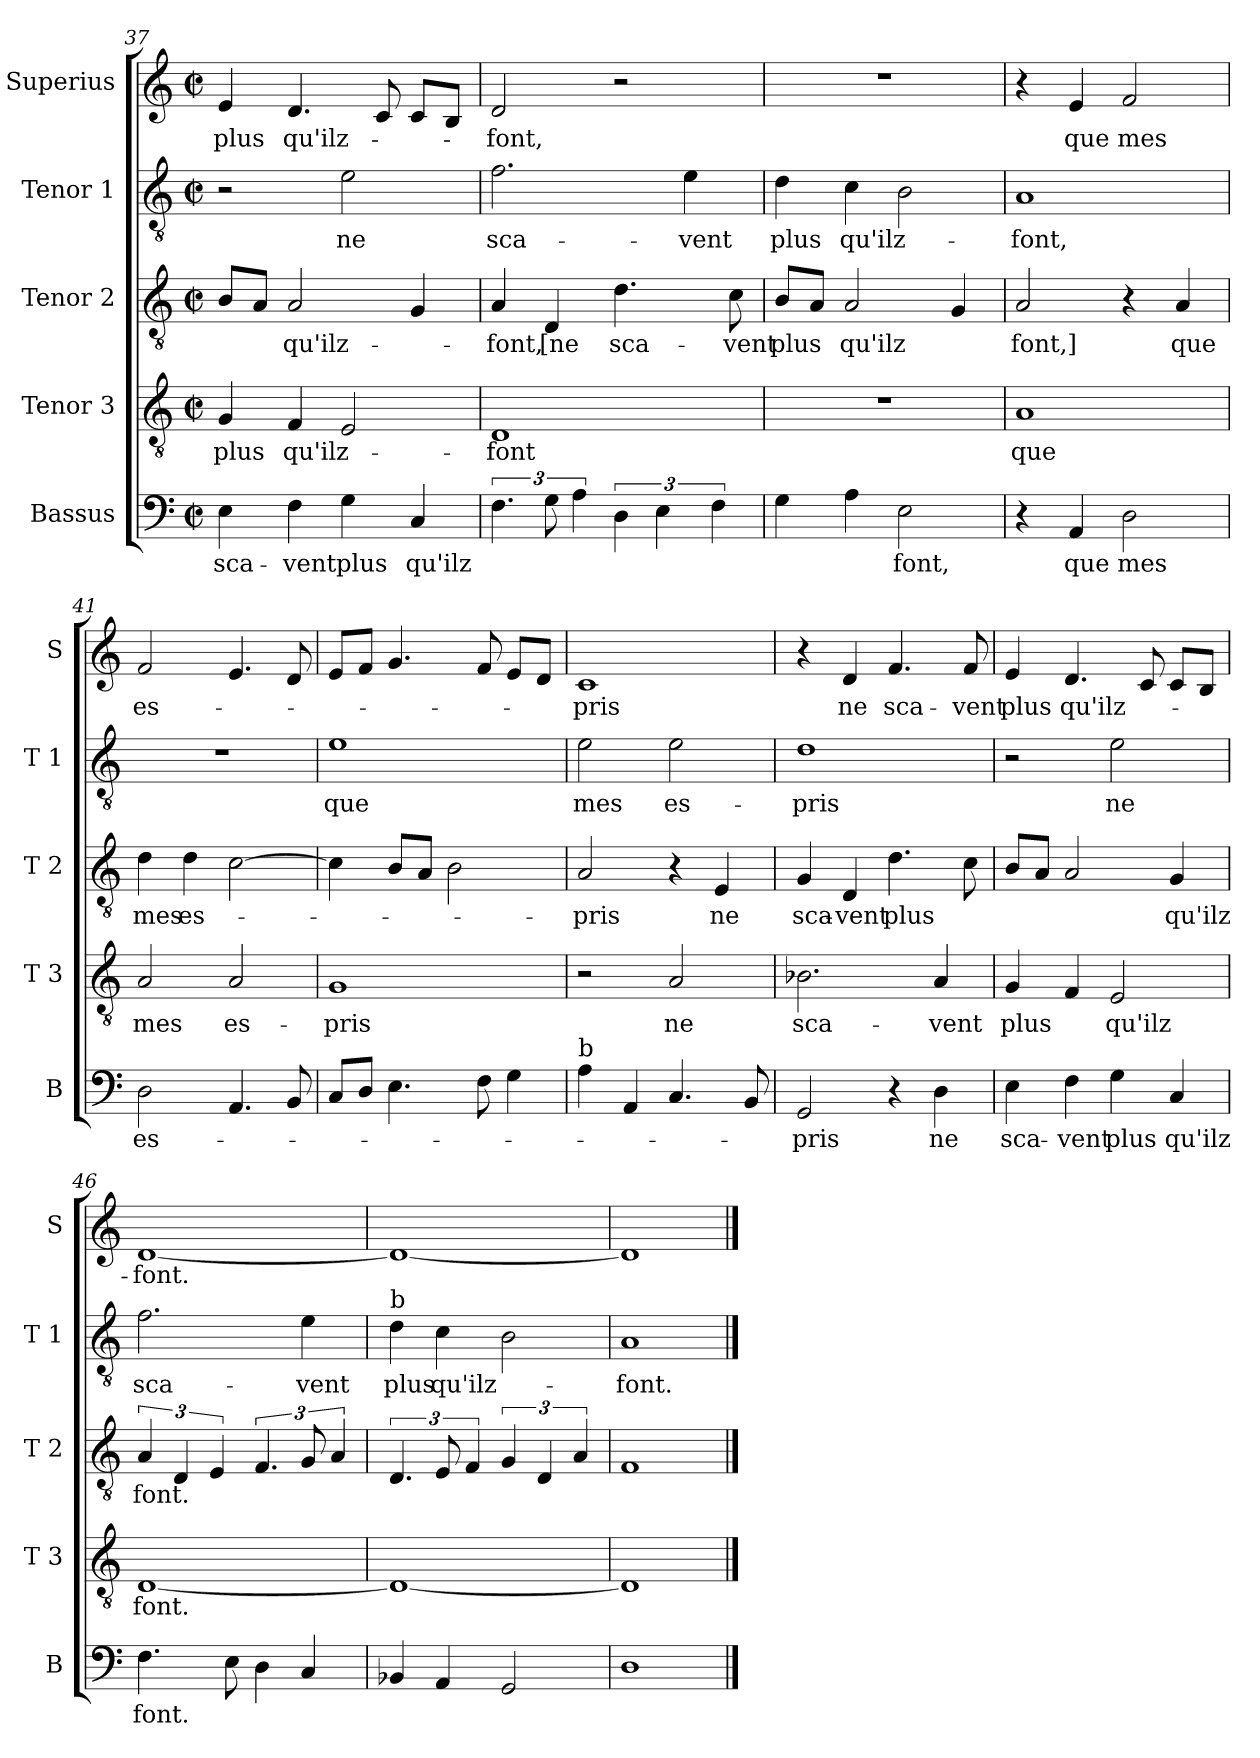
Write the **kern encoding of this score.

**kern	**text	**kern	**text	**kern	**text	**kern	**text	**kern	**text
*part5	*part5	*part4	*part4	*part3	*part3	*part2	*part2	*part1	*part1
*staff5	*staff5	*staff4	*staff4	*staff3	*staff3	*staff2	*staff2	*staff1	*staff1
*I"Bassus	*	*I"Tenor 3	*	*I"Tenor 2	*	*I"Tenor 1	*	*I"Superius	*
*I'B	*	*I'T 3	*	*I'T 2	*	*I'T 1	*	*I'S	*
!!LO:LB:g=z
*clefF4	*	*clefGv2	*	*clefGv2	*	*clefGv2	*	*clefG2	*
*k[]	*	*k[]	*	*k[]	*	*k[]	*	*k[]	*
*M2/2	*	*M2/2	*	*M2/2	*	*M2/2	*	*M2/2	*
*met(c|)	*	*met(c|)	*	*met(c|)	*	*met(c|)	*	*met(c|)	*
=37	=37	=37	=37	=37	=37	=37	=37	=37	=37
!	!LO:LY:b	!	!LO:LY:b	!	!	!	!	!	!LO:LY:b
4E\	sca-	4G/	plus	8B/L	.	2r	.	4e/	plus
.	.	.	.	8A/J	.	.	.	.	.
!	!LO:LY:b	!	!LO:LY:b	!	!LO:LY:b	!	!	!	!LO:LY:b
4F\	-vent	4F/	qu'ilz-	2A/	qu'ilz-	.	.	4.d/	qu'ilz-
!	!LO:LY:b	!	!	!	!	!	!LO:LY:b	!	!
4G\	plus	2E/	.	.	.	2e\	ne	.	.
.	.	.	.	.	.	.	.	8c/	.
!	!LO:LY:b	!	!	!	!	!	!	!	!
4C/	qu'ilz	.	.	4G/	.	.	.	8c/L	.
.	.	.	.	.	.	.	.	8B/J	.
=38	=38	=38	=38	=38	=38	=38	=38	=38	=38
!	!	!	!LO:LY:b	!	!LO:LY:b	!	!LO:LY:b	!	!LO:LY:b
6.F\	.	1D	-font	4A/	-font,	2.f\	sca-	2d/	-font,
!	!	!	!	!	!LO:LY:b	!	!	!	!
12G\	.	.	.	4D/	[ne	.	.	.	.
6A\	.	.	.	.	.	.	.	.	.
!	!	!	!	!	!LO:LY:b	!	!	!	!
6D\	.	.	.	4.d\	sca-	.	.	2r	.
6E\	.	.	.	.	.	.	.	.	.
!	!	!	!	!	!	!	!LO:LY:b	!	!
.	.	.	.	.	.	4e\	-vent	.	.
6F\	.	.	.	.	.	.	.	.	.
!	!	!	!	!	!LO:LY:b	!	!	!	!
.	.	.	.	8c\	-vent	.	.	.	.
=39	=39	=39	=39	=39	=39	=39	=39	=39	=39
!	!	!	!	!	!LO:LY:b	!	!LO:LY:b	!	!
4G\	.	1r	.	8B/L	plus	4d\	plus	1r	.
.	.	.	.	8A/J	.	.	.	.	.
!	!	!	!	!	!LO:LY:b	!	!LO:LY:b	!	!
4A\	.	.	.	2A/	qu'ilz	4c\	qu'ilz-	.	.
!	!LO:LY:b	!	!	!	!	!	!	!	!
2E\	font,	.	.	.	.	2B\	.	.	.
.	.	.	.	4G/	.	.	.	.	.
=40	=40	=40	=40	=40	=40	=40	=40	=40	=40
!	!	!	!LO:LY:b	!	!LO:LY:b	!	!LO:LY:b	!	!
4r	.	1A	que	2A/	font,]	1A	-font,	4r	.
!	!LO:LY:b	!	!	!	!	!	!	!	!LO:LY:b
4AA/	que	.	.	.	.	.	.	4e/	que
!	!LO:LY:b	!	!	!	!	!	!	!	!LO:LY:b
2D\	mes	.	.	4r	.	.	.	2f/	mes
!	!	!	!	!	!LO:LY:b	!	!	!	!
.	.	.	.	4A/	que	.	.	.	.
=41	=41	=41	=41	=41	=41	=41	=41	=41	=41
!	!LO:LY:b	!	!LO:LY:b	!	!LO:LY:b	!	!	!	!LO:LY:b
2D\	es-	2A/	mes	4d\	mes	1r	.	2f/	es-
!	!	!	!	!	!LO:LY:b	!	!	!	!
.	.	.	.	4d\	es-	.	.	.	.
!	!	!	!LO:LY:b	!	!	!	!	!	!
4.AA/	.	2A/	es-	[2c\	.	.	.	4.e/	.
8BB/	.	.	.	.	.	.	.	8d/	.
!!LO:PB:g=z
=42	=42	=42	=42	=42	=42	=42	=42	=42	=42
!	!	!	!LO:LY:b	!	!	!	!LO:LY:b	!	!
8C/L	.	1G	-pris	4c\]	.	1e	que	8e/L	.
8D/J	.	.	.	.	.	.	.	8f/J	.
4.E\	.	.	.	8B/L	.	.	.	4.g/	.
.	.	.	.	8A/J	.	.	.	.	.
.	.	.	.	2B\	.	.	.	.	.
8F\	.	.	.	.	.	.	.	8f/	.
4G\	.	.	.	.	.	.	.	8e/L	.
.	.	.	.	.	.	.	.	8d/J	.
!!LO:LB:g=z
=43	=43	=43	=43	=43	=43	=43	=43	=43	=43
!LO:TX:a:t=b	!	!	!	!	!	!	!	!	!
!	!	!	!	!	!LO:LY:b	!	!LO:LY:b	!	!LO:LY:b
4A\	.	2r	.	2A/	-pris	2e\	mes	1c	-pris
4AA/	.	.	.	.	.	.	.	.	.
!	!	!	!LO:LY:b	!	!	!	!LO:LY:b	!	!
4.C/	.	2A/	ne	4r	.	2e\	es-	.	.
!	!	!	!	!	!LO:LY:b	!	!	!	!
.	.	.	.	4E/	ne	.	.	.	.
8BB/	.	.	.	.	.	.	.	.	.
=44	=44	=44	=44	=44	=44	=44	=44	=44	=44
!	!LO:LY:b	!	!LO:LY:b	!	!LO:LY:b	!	!LO:LY:b	!	!
2GG/	-pris	2.B-X\	sca-	4G/	sca-	1d	-pris	4r	.
!	!	!	!	!	!LO:LY:b	!	!	!	!LO:LY:b
.	.	.	.	4D/	-vent	.	.	4d/	ne
!	!	!	!	!	!LO:LY:b	!	!	!	!LO:LY:b
4r	.	.	.	4.d\	plus	.	.	4.f/	sca-
!	!LO:LY:b	!	!LO:LY:b	!	!	!	!	!	!
4D\	ne	4A/	-vent	.	.	.	.	.	.
!	!	!	!	!	!	!	!	!	!LO:LY:b
.	.	.	.	8c\	.	.	.	8f/	-vent
=45	=45	=45	=45	=45	=45	=45	=45	=45	=45
!	!LO:LY:b	!	!LO:LY:b	!	!	!	!	!	!LO:LY:b
4E\	sca-	4G/	plus	8B/L	.	2r	.	4e/	plus
.	.	.	.	8A/J	.	.	.	.	.
!	!LO:LY:b	!	!	!	!	!	!	!	!LO:LY:b
4F\	-vent	4F/	.	2A/	.	.	.	4.d/	qu'ilz-
!	!LO:LY:b	!	!LO:LY:b	!	!	!	!LO:LY:b	!	!
4G\	plus	2E/	qu'ilz	.	.	2e\	ne	.	.
.	.	.	.	.	.	.	.	8c/	.
!	!LO:LY:b	!	!	!	!LO:LY:b	!	!	!	!
4C/	qu'ilz	.	.	4G/	qu'ilz	.	.	8c/L	.
.	.	.	.	.	.	.	.	8B/J	.
=46	=46	=46	=46	=46	=46	=46	=46	=46	=46
!	!LO:LY:b	!	!LO:LY:b	!	!LO:LY:b	!	!LO:LY:b	!	!LO:LY:b
4.F\	font.	[1D	font.	6A/	font.	2.f\	sca-	[1d	-font.
.	.	.	.	6D/	.	.	.	.	.
.	.	.	.	6E/	.	.	.	.	.
8E\	.	.	.	.	.	.	.	.	.
4D\	.	.	.	6.F/	.	.	.	.	.
!	!	!	!	!	!	!	!LO:LY:b	!	!
4C/	.	.	.	12G/	.	4e\	-vent	.	.
.	.	.	.	6A/	.	.	.	.	.
=47	=47	=47	=47	=47	=47	=47	=47	=47	=47
!	!	!	!	!	!	!LO:TX:a:t=b	!	!	!
!	!	!	!	!	!	!	!LO:LY:b	!	!
4BB-X/	.	1D_	.	6.D/	.	4d\	plus	1d_	.
!	!	!	!	!	!	!	!LO:LY:b	!	!
4AA/	.	.	.	12E/	.	4c\	qu'ilz-	.	.
.	.	.	.	6F/	.	.	.	.	.
2GG/	.	.	.	6G/	.	2B\	.	.	.
.	.	.	.	6D/	.	.	.	.	.
.	.	.	.	6A/	.	.	.	.	.
=48	=48	=48	=48	=48	=48	=48	=48	=48	=48
!	!	!	!	!	!	!	!LO:LY:b	!	!
1D	.	1D]	.	1F	.	1A	-font.	1d]	.
==	==	==	==	==	==	==	==	==	==
*-	*-	*-	*-	*-	*-	*-	*-	*-	*-
